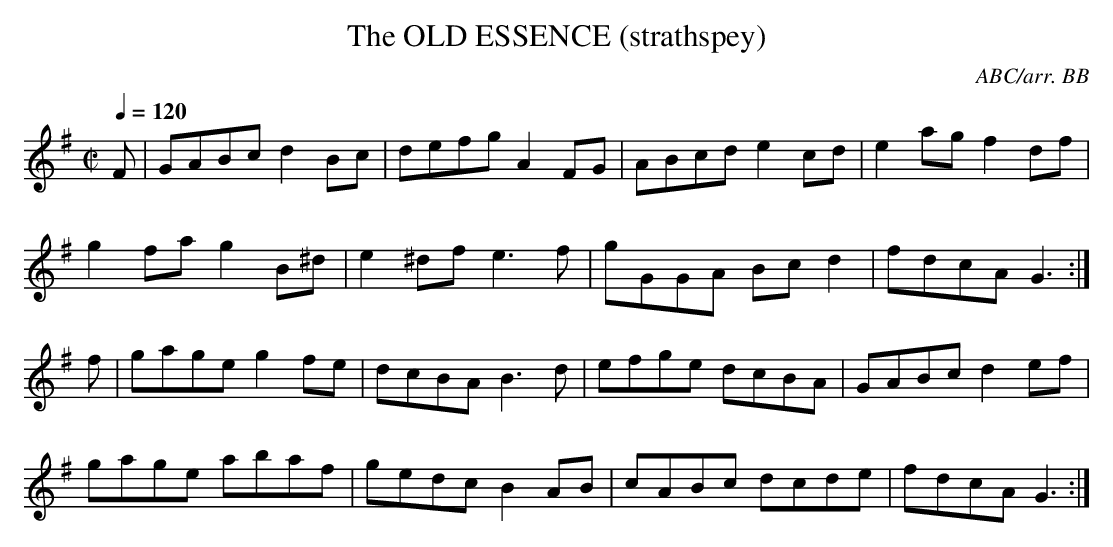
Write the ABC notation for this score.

X:1
T:OLD ESSENCE (strathspey), The
C:ABC/arr. BB
Y:"slow"; dotted rhythm in source
is my idea of what the second part might look like!
Q:1/4=120
M:C|
L:1/8
K:G
F|GABc d2 Bc|defg A2FG|ABcd e2 cd|e2ag f2df |
g2fa g2B^d|e2^df e3f|gGGA Bcd2|fdcA G3 :|
f|gage g2fe|dcBA B3d|efge dcBA|GABc d2ef|
gage abaf|gedc B2AB|cABc dcde|fdcA G3:|
